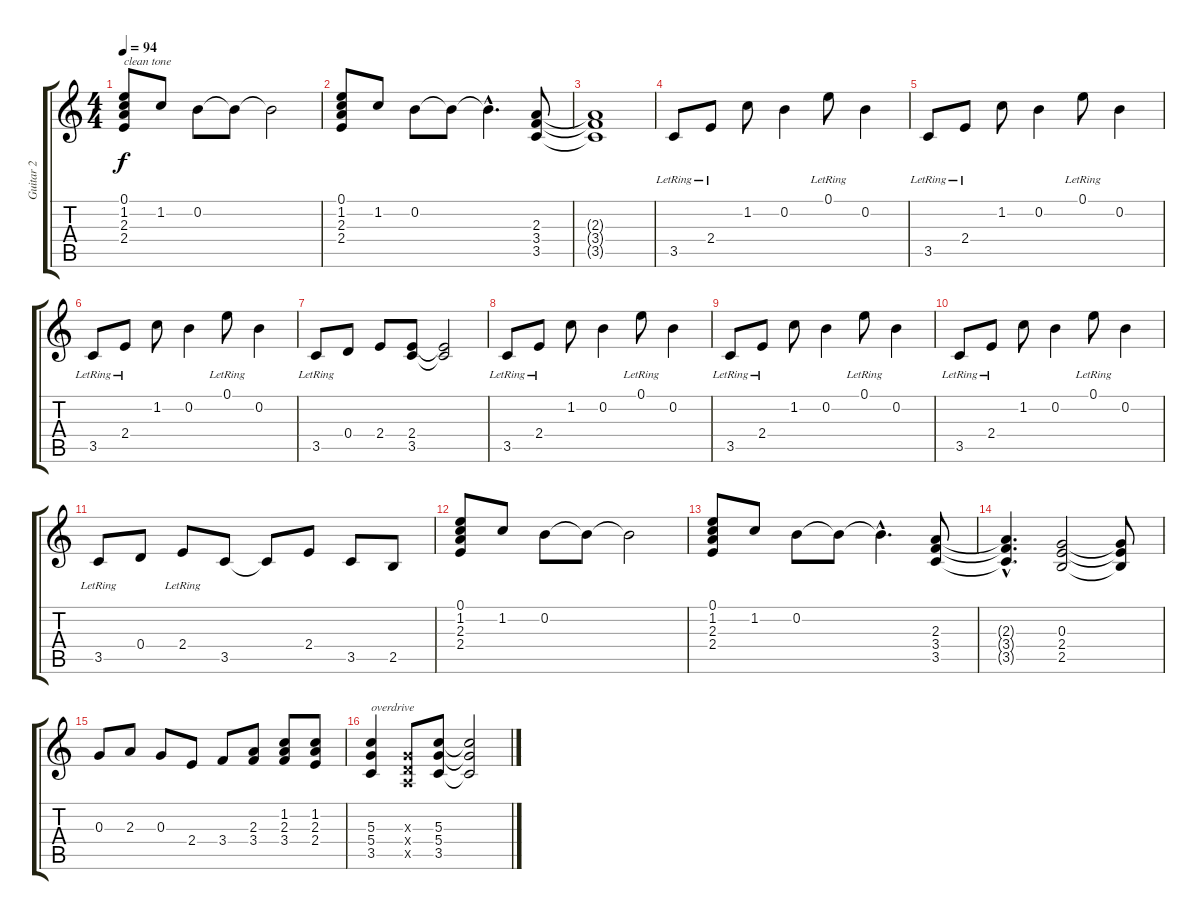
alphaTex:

\track ("Guitar 2" "Guitar 2") {instrument overdrivenguitar}
\staff {score tabs}
\tuning (E4 B3 G3 D3 A2 E2) {hide}
\ts (4 4)
\tempo 94
\clef g2
\ks c
(0.1 1.2 2.3 2.4).8{txt "clean tone" dy f instrument electricguitarclean} 1.2.8 0.2.8 0.2{t}.8 0.2{t}.2 |
(0.1 1.2 2.3 2.4).8 1.2.8 0.2.8 0.2{t}.8 0.2{hac t}.4{d} (2.3 3.4 3.5).8 |
(2.3{t} 3.4{t} 3.5{t}).1 |
3.5{lr}.8 2.4{lr}.8 1.2.8 0.2.4 0.1{lr}.8 0.2.4 |
3.5{lr}.8 2.4{lr}.8 1.2.8 0.2.4 0.1{lr}.8 0.2.4 |
3.5{lr}.8 2.4{lr}.8 1.2.8 0.2.4 0.1{lr}.8 0.2.4 |
3.5{lr}.8 0.4.8 2.4.8 (2.4 3.5).8 (2.4{t} 3.5{t}).2 |
3.5{lr}.8 2.4{lr}.8 1.2.8 0.2.4 0.1{lr}.8 0.2.4 |
3.5{lr}.8 2.4{lr}.8 1.2.8 0.2.4 0.1{lr}.8 0.2.4 |
3.5{lr}.8 2.4{lr}.8 1.2.8 0.2.4 0.1{lr}.8 0.2.4 |
3.5{lr}.8 0.4.8 2.4{lr}.8 3.5.8 3.5{t}.8 2.4.8 3.5.8 2.5.8 |
(0.1 1.2 2.3 2.4).8 1.2.8 0.2.8 0.2{t}.8 0.2{t}.2 |
(0.1 1.2 2.3 2.4).8 1.2.8 0.2.8 0.2{t}.8 0.2{hac t}.4{d} (2.3 3.4 3.5).8 |
(2.3{hac t} 3.4{hac t} 3.5{hac t}).4{d} (0.3 2.4 2.5).2 (0.3{t} 2.4{t} 2.5{t}).8 |
0.3.8 2.3.8 0.3.8 2.4.8 3.4.8 (2.3 3.4).8 (1.2 2.3 3.4).8 (1.2 2.3 2.4).8 |
(5.3 5.4 3.5).4{txt "overdrive" instrument overdrivenguitar} (0.3{x} 0.4{x} 0.5{x}).8 (5.3 5.4 3.5).8 (5.3{t} 5.4{t} 3.5{t}).2
